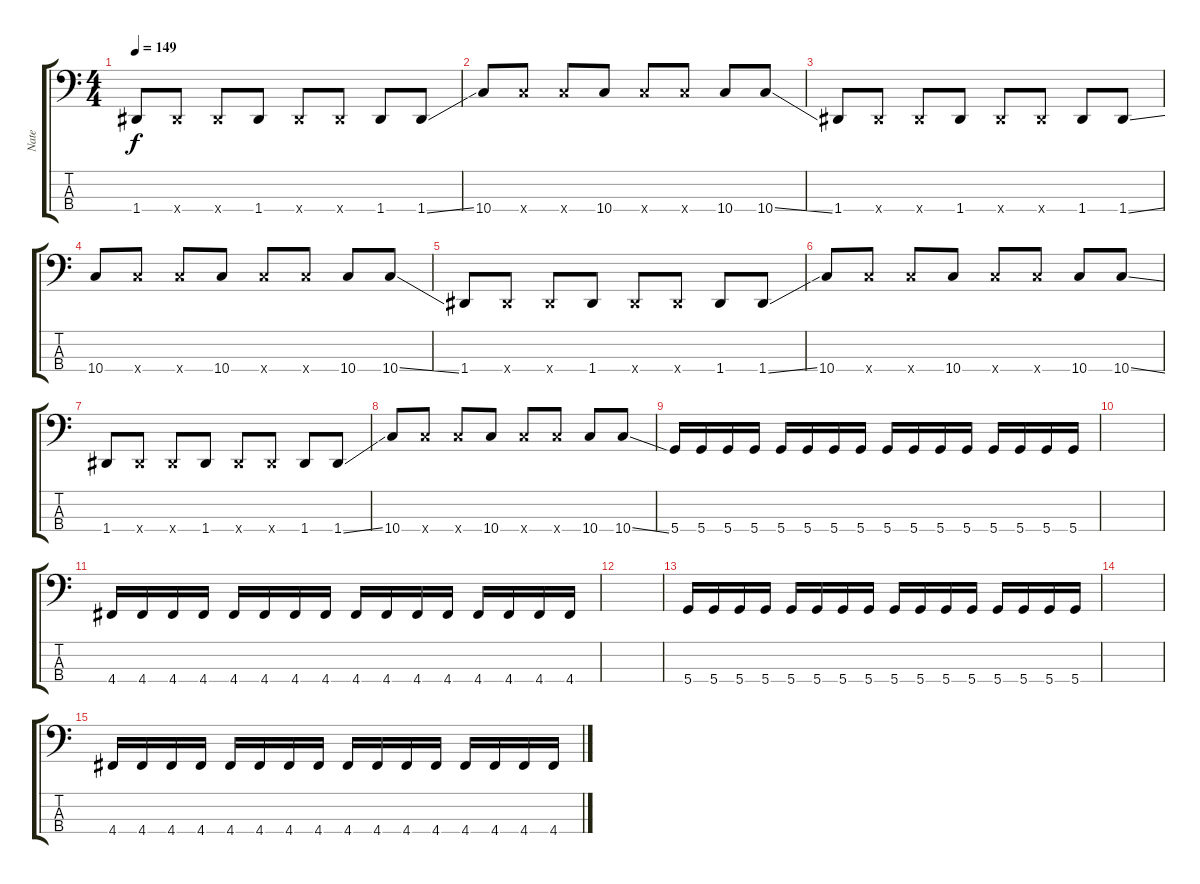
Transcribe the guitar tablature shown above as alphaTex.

\track ("Nate" "Nate") {instrument electricbasspick}
\staff {score tabs}
\tuning (G2 D2 A1 D1) {hide}
\ts (4 4)
\tempo 149
\clef f4
\ks c
1.4.8{dy f} 1.4{x}.8 1.4{x}.8 1.4.8 1.4{x}.8 1.4{x}.8 1.4.8 1.4{ss}.8 |
10.4.8 10.4{x}.8 10.4{x}.8 10.4.8 10.4{x}.8 10.4{x}.8 10.4.8 10.4{ss}.8 |
1.4.8 1.4{x}.8 1.4{x}.8 1.4.8 1.4{x}.8 1.4{x}.8 1.4.8 1.4{ss}.8 |
10.4.8 10.4{x}.8 10.4{x}.8 10.4.8 10.4{x}.8 10.4{x}.8 10.4.8 10.4{ss}.8 |
1.4.8 1.4{x}.8 1.4{x}.8 1.4.8 1.4{x}.8 1.4{x}.8 1.4.8 1.4{ss}.8 |
10.4.8 10.4{x}.8 10.4{x}.8 10.4.8 10.4{x}.8 10.4{x}.8 10.4.8 10.4{ss}.8 |
1.4.8 1.4{x}.8 1.4{x}.8 1.4.8 1.4{x}.8 1.4{x}.8 1.4.8 1.4{ss}.8 |
10.4.8 10.4{x}.8 10.4{x}.8 10.4.8 10.4{x}.8 10.4{x}.8 10.4.8 10.4{ss}.8 |
5.4.16 5.4.16 5.4.16 5.4.16 5.4.16 5.4.16 5.4.16 5.4.16 5.4.16 5.4.16 5.4.16 5.4.16 5.4.16 5.4.16 5.4.16 5.4.16 |
|
4.4.16 4.4.16 4.4.16 4.4.16 4.4.16 4.4.16 4.4.16 4.4.16 4.4.16 4.4.16 4.4.16 4.4.16 4.4.16 4.4.16 4.4.16 4.4.16 |
|
5.4.16 5.4.16 5.4.16 5.4.16 5.4.16 5.4.16 5.4.16 5.4.16 5.4.16 5.4.16 5.4.16 5.4.16 5.4.16 5.4.16 5.4.16 5.4.16 |
|
4.4.16 4.4.16 4.4.16 4.4.16 4.4.16 4.4.16 4.4.16 4.4.16 4.4.16 4.4.16 4.4.16 4.4.16 4.4.16 4.4.16 4.4.16 4.4.16
